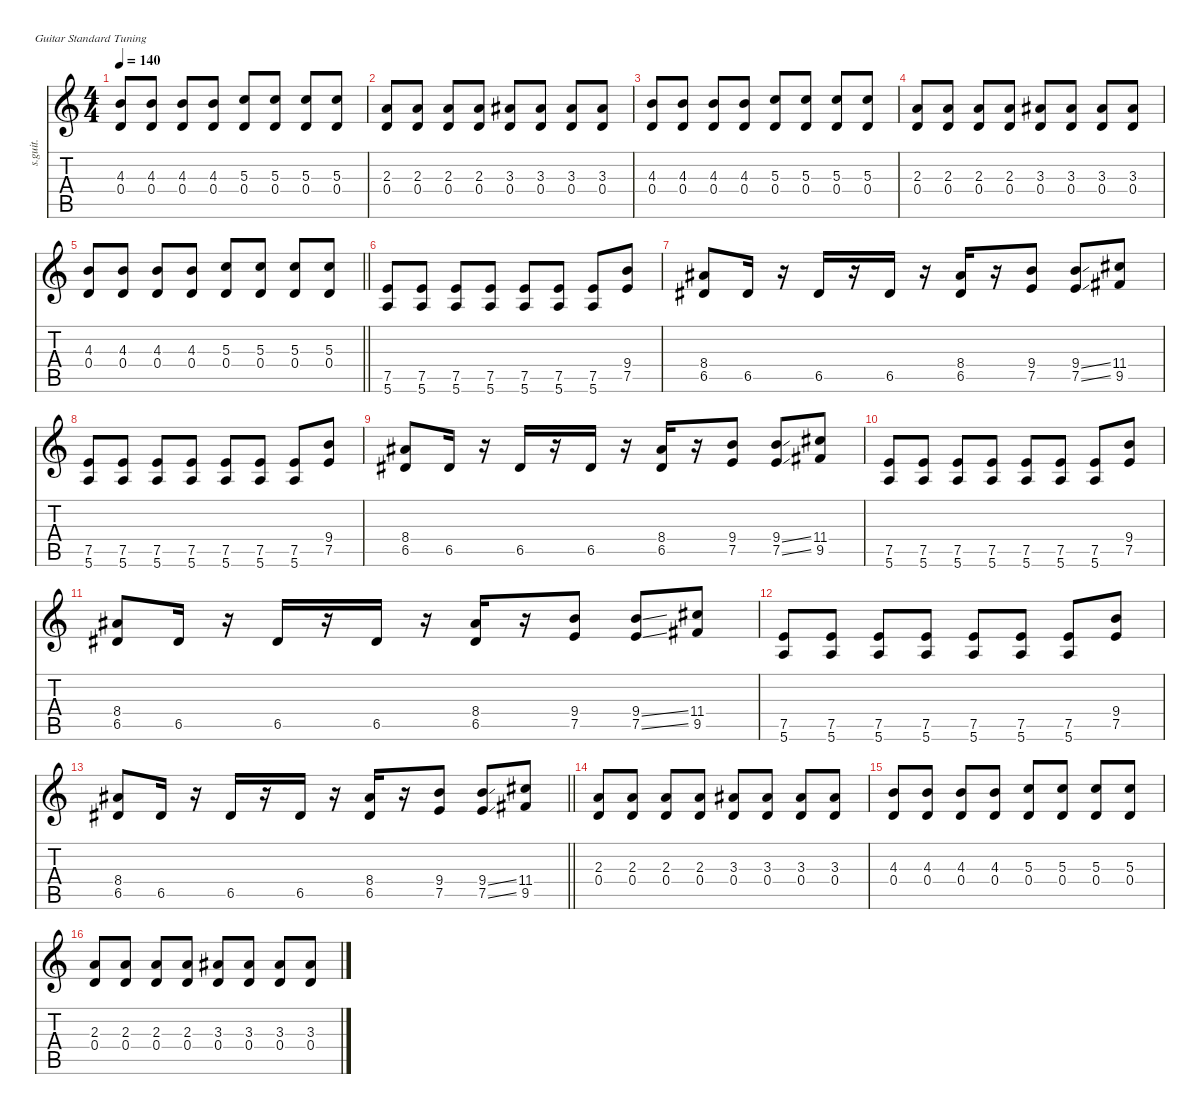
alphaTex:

\defaultSystemsLayout 4
\hideDynamics
\bracketExtendMode nobrackets
\otherSystemsTrackNameOrientation horizontal
\track ("Gtr. I" "s.guit.") {defaultSystemsLayout 8 instrument acousticguitarsteel}
\staff {score tabs}
\tuning (E4 B3 G3 D3 A2 E2)
\ts (4 4)
\tempo 140
\clef g2
\ks c
(4.3 0.4).8{dy f beam Up} (4.3 0.4).8{beam Up} (4.3 0.4).8{beam Up} (4.3 0.4).8{beam Up} (5.3 0.4).8{beam Up} (5.3 0.4).8{beam Up} (5.3 0.4).8{beam Up} (5.3 0.4).8{beam Up} |
(2.3 0.4).8{beam Up} (2.3 0.4).8{beam Up} (2.3 0.4).8{beam Up} (2.3 0.4).8{beam Up} (3.3{acc #} 0.4).8{beam Up} (3.3{acc #} 0.4).8{beam Up} (3.3{acc #} 0.4).8{beam Up} (3.3{acc #} 0.4).8{beam Up} |
(4.3 0.4).8{beam Up} (4.3 0.4).8{beam Up} (4.3 0.4).8{beam Up} (4.3 0.4).8{beam Up} (5.3 0.4).8{beam Up} (5.3 0.4).8{beam Up} (5.3 0.4).8{beam Up} (5.3 0.4).8{beam Up} |
(2.3 0.4).8{beam Up} (2.3 0.4).8{beam Up} (2.3 0.4).8{beam Up} (2.3 0.4).8{beam Up} (3.3{acc #} 0.4).8{beam Up} (3.3{acc #} 0.4).8{beam Up} (3.3{acc #} 0.4).8{beam Up} (3.3{acc #} 0.4).8{beam Up} |
\barLineRight lightlight
(4.3 0.4).8{beam Up} (4.3 0.4).8{beam Up} (4.3 0.4).8{beam Up} (4.3 0.4).8{beam Up} (5.3 0.4).8{beam Up} (5.3 0.4).8{beam Up} (5.3 0.4).8{beam Up} (5.3 0.4).8{beam Up} |
(7.5 5.6).8{beam Up} (7.5 5.6).8{beam Up} (7.5 5.6).8{beam Up} (7.5 5.6).8{beam Up} (7.5 5.6).8{beam Up} (7.5 5.6).8{beam Up} (7.5 5.6).8{beam Up} (9.4 7.5).8{beam Up} |
(8.4{acc #} 6.5{acc #}).8{beam Up} 6.5{acc #}.16{beam Up} r.16{beam Up} 6.5{acc #}.16{beam Up} r.16{beam Up} 6.5{acc #}.16{beam Up} r.16{beam Up} (8.4{acc #} 6.5{acc #}).16{beam Up} r.16{beam Up} (9.4 7.5).8{beam Up} (9.4{ss} 7.5{ss}).8{beam Up} (11.4{acc #} 9.5{acc #}).8{beam Up} |
(7.5 5.6).8{beam Up} (7.5 5.6).8{beam Up} (7.5 5.6).8{beam Up} (7.5 5.6).8{beam Up} (7.5 5.6).8{beam Up} (7.5 5.6).8{beam Up} (7.5 5.6).8{beam Up} (9.4 7.5).8{beam Up} |
(8.4{acc #} 6.5{acc #}).8{beam Up} 6.5{acc #}.16{beam Up} r.16{beam Up} 6.5{acc #}.16{beam Up} r.16{beam Up} 6.5{acc #}.16{beam Up} r.16{beam Up} (8.4{acc #} 6.5{acc #}).16{beam Up} r.16{beam Up} (9.4 7.5).8{beam Up} (9.4{ss} 7.5{ss}).8{beam Up} (11.4{acc #} 9.5{acc #}).8{beam Up} |
(7.5 5.6).8{beam Up} (7.5 5.6).8{beam Up} (7.5 5.6).8{beam Up} (7.5 5.6).8{beam Up} (7.5 5.6).8{beam Up} (7.5 5.6).8{beam Up} (7.5 5.6).8{beam Up} (9.4 7.5).8{beam Up} |
(8.4{acc #} 6.5{acc #}).8{beam Up} 6.5{acc #}.16{beam Up} r.16{beam Up} 6.5{acc #}.16{beam Up} r.16{beam Up} 6.5{acc #}.16{beam Up} r.16{beam Up} (8.4{acc #} 6.5{acc #}).16{beam Up} r.16{beam Up} (9.4 7.5).8{beam Up} (9.4{ss} 7.5{ss}).8{beam Up} (11.4{acc #} 9.5{acc #}).8{beam Up} |
(7.5 5.6).8{beam Up} (7.5 5.6).8{beam Up} (7.5 5.6).8{beam Up} (7.5 5.6).8{beam Up} (7.5 5.6).8{beam Up} (7.5 5.6).8{beam Up} (7.5 5.6).8{beam Up} (9.4 7.5).8{beam Up} |
\barLineRight lightlight
(8.4{acc #} 6.5{acc #}).8{beam Up} 6.5{acc #}.16{beam Up} r.16{beam Up} 6.5{acc #}.16{beam Up} r.16{beam Up} 6.5{acc #}.16{beam Up} r.16{beam Up} (8.4{acc #} 6.5{acc #}).16{beam Up} r.16{beam Up} (9.4 7.5).8{beam Up} (9.4{ss} 7.5{ss}).8{beam Up} (11.4{acc #} 9.5{acc #}).8{beam Up} |
(2.3 0.4).8{beam Up} (2.3 0.4).8{beam Up} (2.3 0.4).8{beam Up} (2.3 0.4).8{beam Up} (3.3{acc #} 0.4).8{beam Up} (3.3{acc #} 0.4).8{beam Up} (3.3{acc #} 0.4).8{beam Up} (3.3{acc #} 0.4).8{beam Up} |
(4.3 0.4).8{beam Up} (4.3 0.4).8{beam Up} (4.3 0.4).8{beam Up} (4.3 0.4).8{beam Up} (5.3 0.4).8{beam Up} (5.3 0.4).8{beam Up} (5.3 0.4).8{beam Up} (5.3 0.4).8{beam Up} |
(2.3 0.4).8{beam Up} (2.3 0.4).8{beam Up} (2.3 0.4).8{beam Up} (2.3 0.4).8{beam Up} (3.3{acc #} 0.4).8{beam Up} (3.3{acc #} 0.4).8{beam Up} (3.3{acc #} 0.4).8{beam Up} (3.3{acc #} 0.4).8{beam Up}
